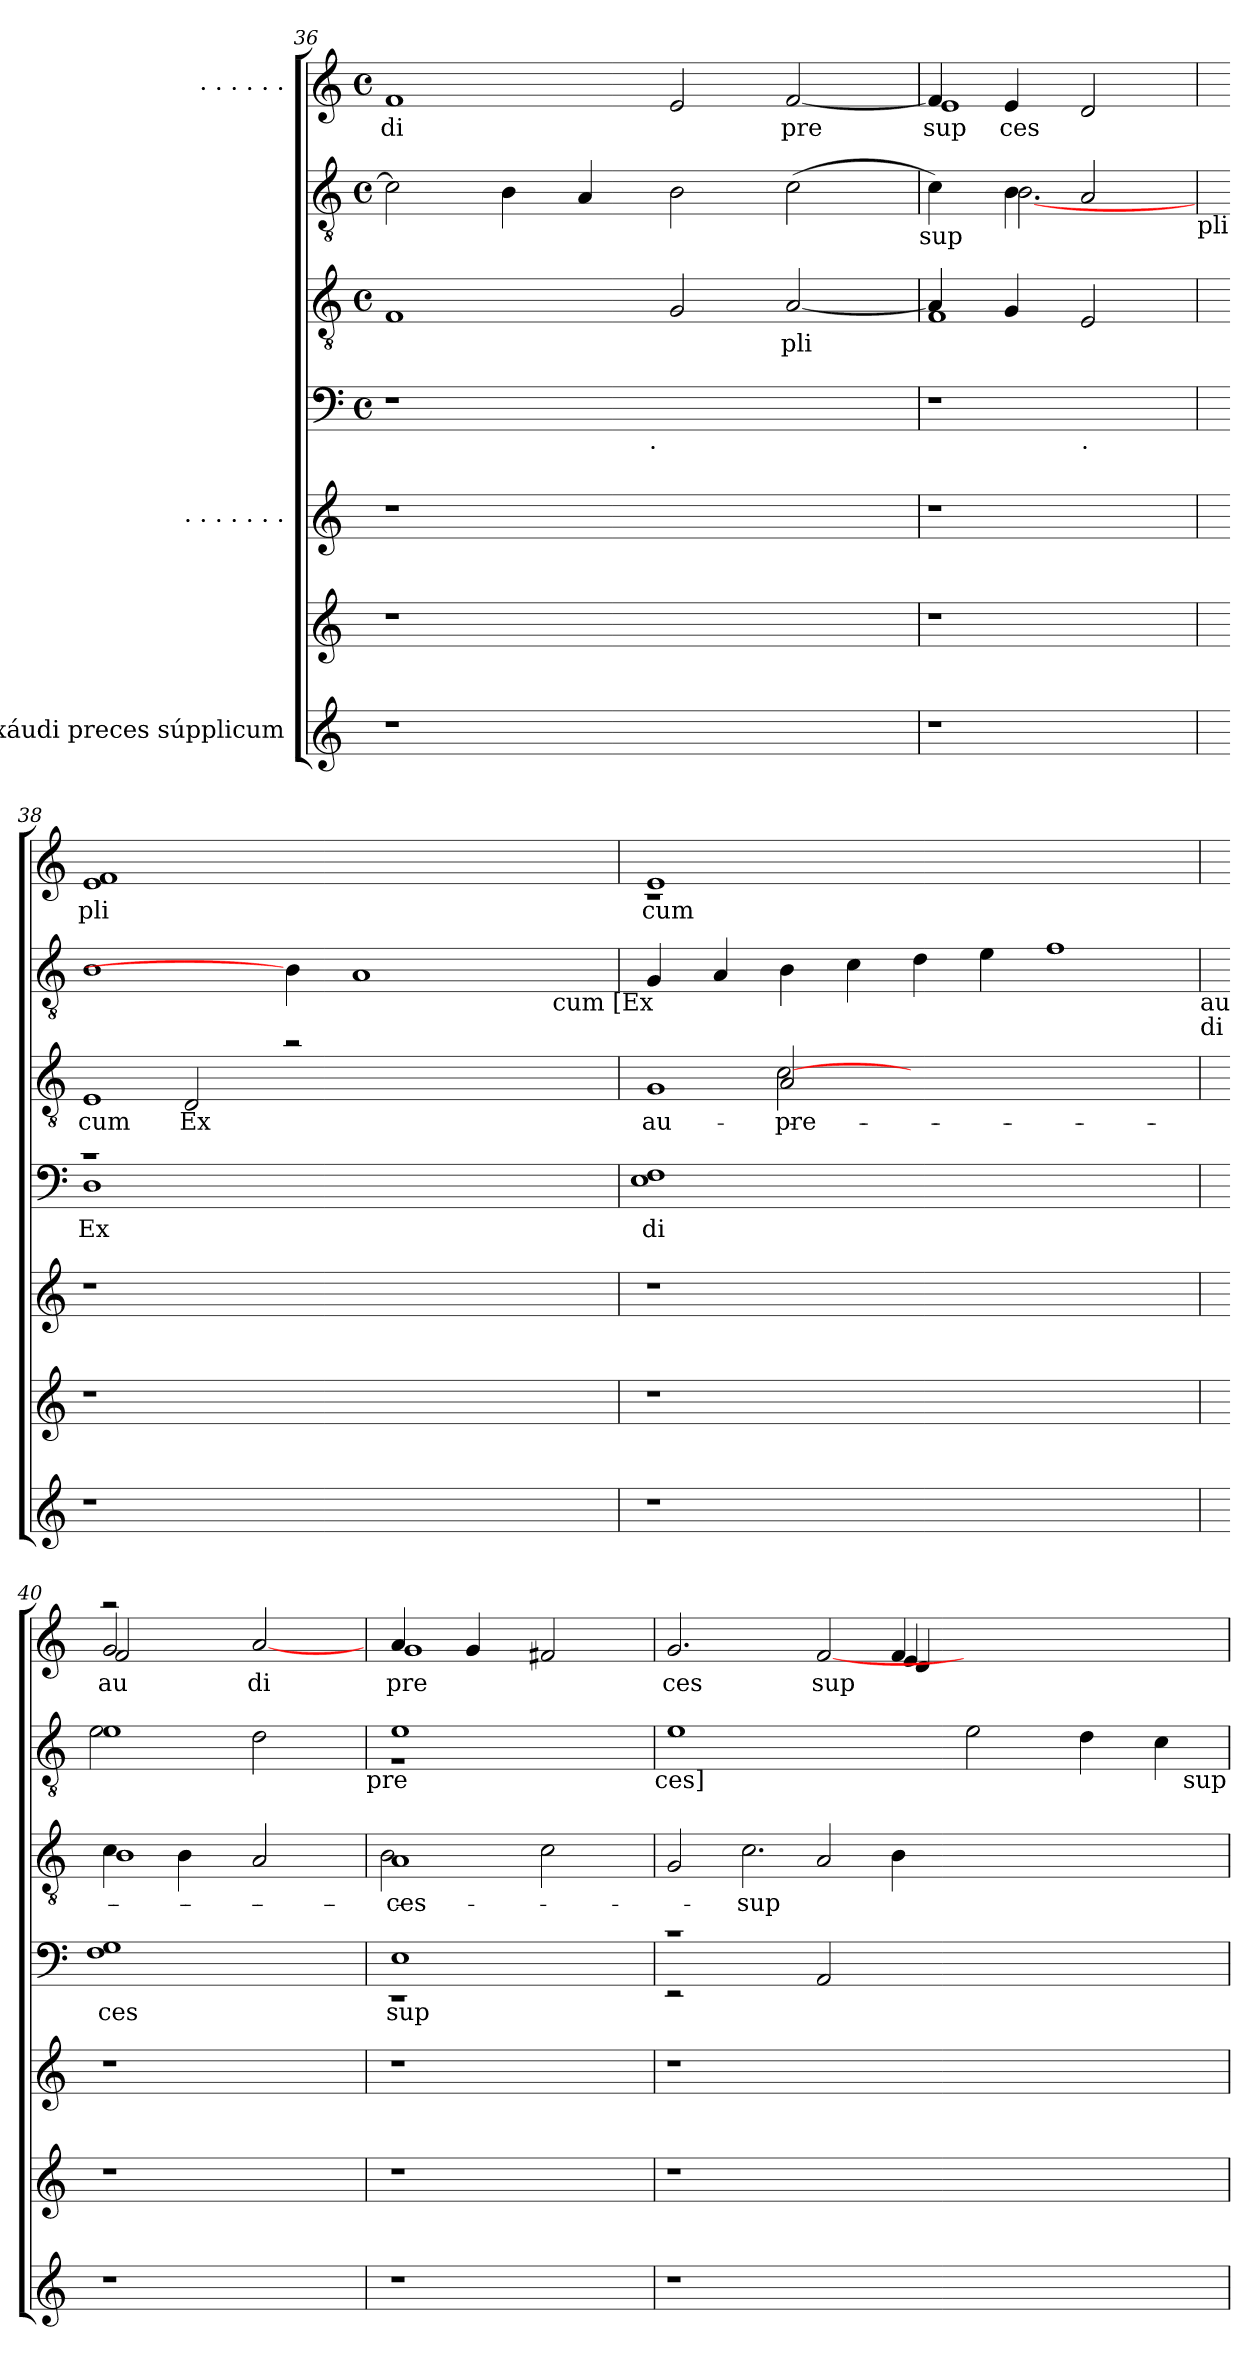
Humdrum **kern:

**kern	**kern	**kern	**kern	**text	**kern	**text	**kern	**kern	**text
*part7	*part6	*part5	*part4	*part4	*part3	*part3	*part2	*part1	*part1
*staff7	*staff6	*staff5	*staff4	*staff4	*staff3	*staff3	*staff2	*staff1	*staff1
*I". exáudi preces súpplicum	*	*I". . . . . . .	*	*	*	*	*	*I". . . . . .	*
*clefG2	*clefG2	*clefG2	*clefF4	*	*clefGv2	*	*clefGv2	*clefG2	*
*k[]	*k[]	*k[]	*k[]	*	*k[]	*	*k[]	*k[]	*
*C:	*C:	*C:	*C:	*	*C:	*	*C:	*C:	*
*	*	*	*M4/4	*	*M4/4	*	*M4/4	*M4/4	*
*	*	*	*met(c)	*	*met(c)	*	*met(c)	*met(c)	*
=36	=36	=36	=36	=36	=36	=36	=36	=36	=36
!	!	!	!	!	!	!	!	!	!LO:LY:b
*	*	*	*^	*	*	*	*	*	*
1r	1r	1r	1r	2ryy	.	1F	.	2c\]	1f	di
.	.	.	.	4...ryy	.	.	.	4B\	.	.
.	.	.	.	.	.	.	.	4A/	.	.
!	!	!	!	!LO:TX:b:t=.	!	!	!	!	!	!
.	.	.	.	1ryy	.	.	.	.	.	.
1ryy	1ryy	1ryy	1ryy	.	.	2G/	.	2B\	2e/	.
!	!	!	!	!	!	!	!LO:LY:b	!	!	!LO:LY:b
.	.	.	.	.	.	[<2A/	pli	(>2c\	[<2f/	pre
.	.	.	.	32ryy	.	.	.	.	.	.
!	!	!	!	!	!	!	!	!LO:TX:b:t=sup	!	!
=37	=37	=37	=37	=37	=37	=37	=37	=37	=37	=37
*	*	*	*	*	*	*^	*	*^	*^	*
*	*	*	*	*	*	*	*	*	*	*^	*	*	*
!	!	!	!	!	!	!	!	!	!	!	!	!	!	!LO:LY:b
1r	1r	1r	1r	2ryy	.	4A/]	1F	.	4c\)	4ryy	2ryy	4f/]	1e	sup
!	!	!	!	!	!	!	!	!	!	!	!	!	!	!LO:LY:b
.	.	.	.	.	.	4G/	.	.	4B\	[2.B	.	4e/	.	ces
!	!	!	!	!LO:TX:b:t=.	!	!	!	!	!	!	!	!	!	!
.	.	.	.	2ryy	.	2E/	.	.	2ryy	.	2A/	2d/	.	.
*	*	*	*	*	*	*	*	*	*	*	*	*v	*v	*
!	!	!	!	!	!	!	!	!	!	!	!LO:TX:b:t=pli	!	!
=38	=38	=38	=38	=38	=38	=38	=38	=38	=38	=38	=38	=38	=38
!	!	!	!	!	!LO:LY:b	!	!	!LO:LY:b	!	!	!	!	!LO:LY:b
*	*	*	*	*	*	*	*	*	*	*v	*v	*	*
1r	1r	1r	1rc	1D	Ex	1E	2ryy	cum	1B	0ryy	1e 1f	pli
!	!	!	!	!	!	!	!	!LO:LY:b	!	!	!	!
.	.	.	.	.	.	.	2D/	Ex	.	.	.	.
1ryy	1ryy	1ryy	1ryy	1ryy	.	2ra	2.ryy	.	4B]	.	1ryy	.
.	.	.	.	.	.	.	.	.	1A	.	.	.
.	.	.	.	.	.	2.ryy	.	.	.	.	.	.
.	.	.	.	.	.	.	2ryy	.	.	.	.	.
!	!	!	!	!	!	!	!	!	!	!LO:TX:b:t=cum [Ex	!	!
4ryy	4ryy	4ryy	4ryy	4ryy	.	.	.	.	.	4ryy	4ryy	.
*	*	*	*	*	*	*v	*v	*	*	*	*	*
!!LO:LB:g=z
=39	=39	=39	=39	=39	=39	=39	=39	=39	=39	=39	=39
!	!	!	!	!	!LO:LY:b	!	!LO:LY:b	!	!	!	!LO:LY:b
*	*	*	*	*	*	*^	*	*	*	*^	*
*	*	*	*v	*v	*	*	*^	*	*v	*v	*	*	*
1r	1r	1r	1E 1F	di	1G	2ryy	2ryy	au-	4G/	1e	1rc	cum
.	.	.	.	.	.	.	.	.	4A/	.	.	.
!	!	!	!	!	!	!	!	!LO:LY:b	!	!	!	!
!	!	!	!	!	!	!	!	!LO:LY:b	!	!	!	!
.	.	.	.	.	.	2A/	[>2c\	pre-	4B\	.	.	.
.	.	.	.	.	.	.	.	.	4c\	.	.	.
1.ryy	1.ryy	1.ryy	1.ryy	.	1.ryy	1.ryy	1.ryy	.	4d\	1.ryy	1.ryy	.
.	.	.	.	.	.	.	.	.	4e\	.	.	.
.	.	.	.	.	.	.	.	.	1f	.	.	.
*	*	*	*	*	*v	*v	*v	*	*	*v	*v	*
!	!	!	!	!	!	!	!LO:TX:b:t=au	!	!
!	!	!	!	!	!	!	!LO:TX:b:t=di	!	!
=40	=40	=40	=40	=40	=40	=40	=40	=40	=40
!	!	!	!	!LO:LY:b	!	!	!	!	!LO:LY:b
*	*	*	*	*	*^	*	*^	*^	*
*	*	*	*	*	*	*	*	*	*	*	*^	*
!	!	!	!	!	!	!	!	!	!	!	!	!	!LO:LY:b
1r	1r	1r	1F 1G	ces	4c\	1B	.	1e	2e\	2raa	2g/	2f/	au
.	.	.	.	.	4B\	.	.	.	.	.	.	.	.
!	!	!	!	!	!	!	!	!	!	!	!	!	!LO:LY:b
.	.	.	.	.	2A/	.	.	.	2d\	2ryy	2ryy	[<2a/	di
!	!	!	!	!	!	!	!	!	!LO:TX:b:t=pre	!	!	!	!
=41	=41	=41	=41	=41	=41	=41	=41	=41	=41	=41	=41	=41	=41
!	!	!	!	!LO:LY:b	!	!	!LO:LY:b	!	!	!	!	!	!LO:LY:b
*	*	*	*^	*	*	*	*	*	*^	*	*v	*v	*
1r	1r	1r	1E	1rEE	sup	1A	2B\	-ces	1ryy	1e	1r	4a/	1g	pre
.	.	.	.	.	.	.	.	.	.	.	.	4g/	.	.
.	.	.	.	.	.	.	2c\	.	.	.	.	2f#/	.	.
*	*	*	*	*	*	*	*	*	*v	*v	*v	*	*	*
*	*	*	*	*	*	*	*	*	*	*v	*v	*
!	!	!	!	!	!	!	!	!	!LO:TX:b:t=ces]	!	!
=42	=42	=42	=42	=42	=42	=42	=42	=42	=42	=42	=42
*	*	*	*	*	*	*	*^	*	*	*	*
!	!	!	!	!	!	!	!	!	!	!	!	!LO:LY:b
*	*	*	*	*	*	*	*	*	*	*	*^	*
*	*	*	*	*	*	*	*	*	*	*	*	*^	*
*	*	*	*	*	*	*	*	*	*	*	*	*	*^	*
1r	1r	1r	1rc	2rEE	.	2G/	4ryy	2.ryy	.	1e	2.g/	2.ryy	2.ryy	2ryy	ces
!	!	!	!	!	!	!	!	!	!LO:LY:b	!	!	!	!	!	!
.	.	.	.	.	.	.	2.c\	.	sup-	.	.	.	.	.	.
!	!	!	!	!	!	!	!	!	!	!	!	!	!	!	!LO:LY:b
.	.	.	.	2AA/	.	2A/	.	.	.	.	.	.	.	[<2f/	sup
.	.	.	.	.	.	.	.	4B\	.	.	4f/	4e/	4d/	.	.
1ryy	1ryy	1ryy	1ryy	1ryy	.	1ryy	1ryy	1ryy	.	2e\	1ryy	1ryy	1ryy	1ryy	.
.	.	.	.	.	.	.	.	.	.	4d\	.	.	.	.	.
.	.	.	.	.	.	.	.	.	.	4c\	.	.	.	.	.
*	*	*	*v	*v	*	*	*	*	*	*	*v	*v	*v	*v	*
*	*	*	*	*	*v	*v	*v	*	*	*	*
!	!	!	!	!	!	!	!LO:TX:b:t=sup	!	!
=	=	=	=	=	=	=	=	=	=
*-	*-	*-	*-	*-	*-	*-	*-	*-	*-
